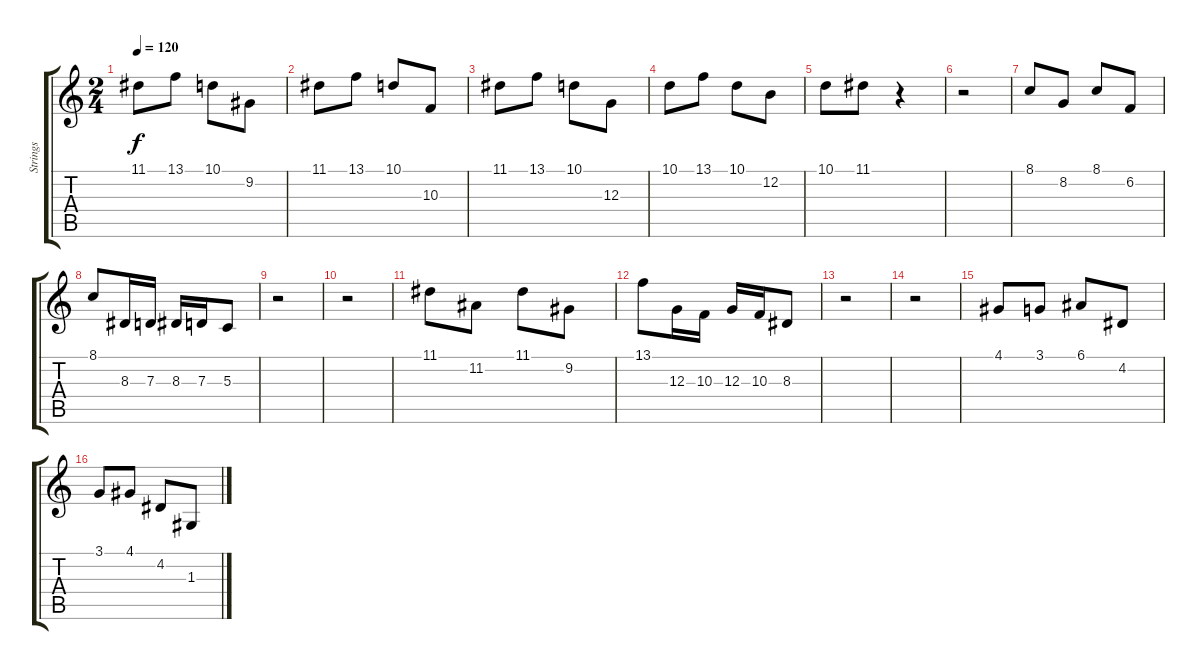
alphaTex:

\track ("Strings" "Strings") {instrument stringensemble1}
\staff {score tabs}
\tuning (E4 B3 G3 D3 A2 E2) {hide}
\ts (2 4)
\tempo 120
\clef g2
\ks c
11.1.8{dy f} 13.1.8 10.1.8 9.2.8 |
11.1.8 13.1.8 10.1.8 10.3.8 |
11.1.8 13.1.8 10.1.8 12.3.8 |
10.1.8 13.1.8 10.1.8 12.2.8 |
10.1.8 11.1.8 r.4 |
r.2 |
8.1.8 8.2.8 8.1.8 6.2.8 |
8.1.8 8.3.16 7.3.16 8.3.16 7.3.16 5.3.8 |
r.2 |
r.2 |
11.1.8 11.2.8 11.1.8 9.2.8 |
13.1.8 12.3.16 10.3.16 12.3.16 10.3.16 8.3.8 |
r.2 |
r.2 |
4.1.8 3.1.8 6.1.8 4.2.8 |
3.1.8 4.1.8 4.2.8 1.3.8
